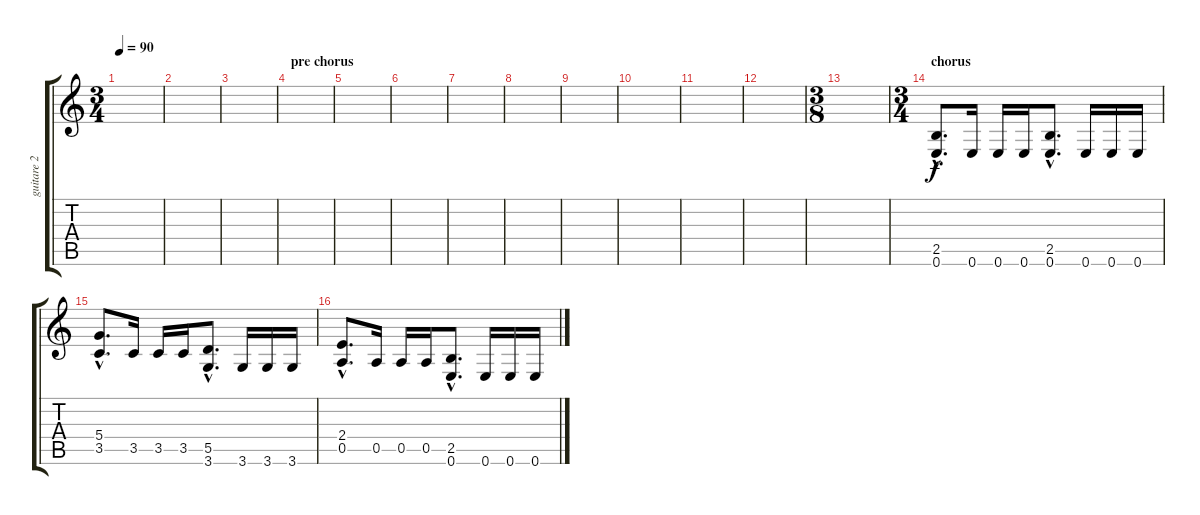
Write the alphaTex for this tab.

\track ("guitare 2" "guitare 2") {instrument distortionguitar}
\staff {score tabs}
\tuning (E4 B3 G3 D3 A2 E2) {hide}
\ts (3 4)
\tempo 90
\clef g2
\ks c
|
|
|
\section ("" "pre chorus")
|
|
|
|
|
|
|
|
|
\ts (3 8)
|
\ts (3 4)
\section ("" "chorus")
(2.5{hac} 0.6{hac}).8{d} 0.6.16 0.6.16 0.6.16 (2.5{hac} 0.6{hac}).8{d} 0.6.16 0.6.16 0.6.16 |
(5.4{hac} 3.5{hac}).8{d} 3.5.16 3.5.16 3.5.16 (5.5{hac} 3.6{hac}).8{d} 3.6.16 3.6.16 3.6.16 |
(2.4{hac} 0.5{hac}).8{d} 0.5.16 0.5.16 0.5.16 (2.5{hac} 0.6{hac}).8{d} 0.6.16 0.6.16 0.6.16
